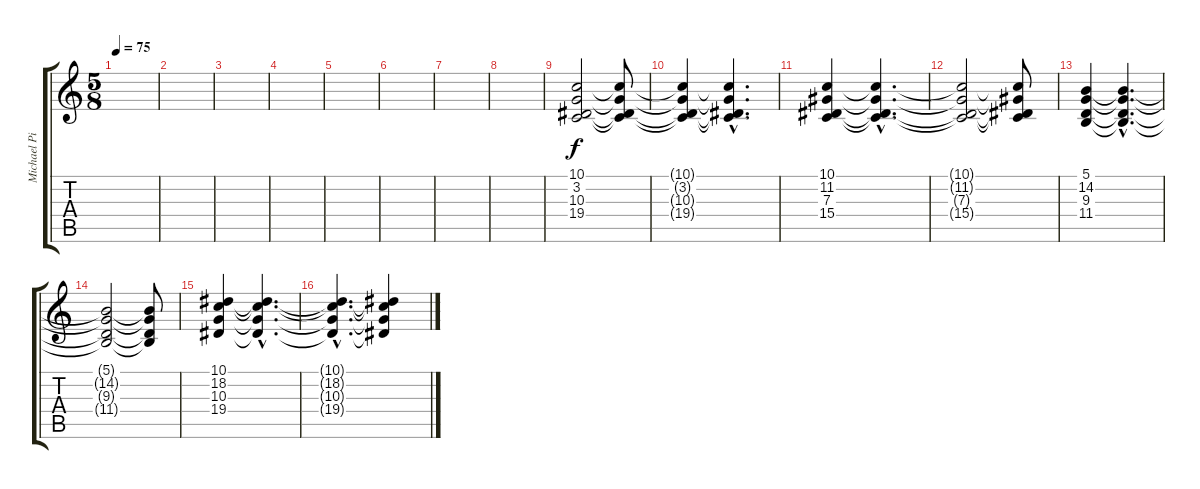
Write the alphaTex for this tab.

\track ("Michael Pinnella - Choeurs" "Michael Pi") {instrument choiraahs}
\staff {score tabs}
\tuning (D4 A3 F3 C3 G2 D2) {hide}
\ts (5 8)
\tempo 75
\clef g2
\ks c
|
|
|
|
|
|
|
|
(10.1 3.2 10.3 19.4).2 (10.1{t} 3.2{t} 10.3{t} 19.4{t}).8 |
(10.1{t} 3.2{t} 10.3{t} 19.4{t}).4 (10.1{hac t} 3.2{hac t} 10.3{hac t} 19.4{hac t}).4{d} |
(10.1 11.2 7.3 15.4).4 (10.1{hac t} 11.2{hac t} 7.3{hac t} 15.4{hac t}).4{d} |
(10.1{t} 11.2{t} 7.3{t} 15.4{t}).2 (10.1{t} 11.2{t} 7.3{t} 15.4{t}).8 |
(5.1 14.2 9.3 11.4).4 (5.1{hac t} 14.2{hac t} 9.3{hac t} 11.4{hac t}).4{d} |
(5.1{t} 14.2{t} 9.3{t} 11.4{t}).2 (5.1{t} 14.2{t} 9.3{t} 11.4{t}).8 |
(10.1 18.2 10.3 19.4).4 (10.1{hac t} 18.2{hac t} 10.3{hac t} 19.4{hac t}).4{d} |
(10.1{hac t} 18.2{hac t} 10.3{hac t} 19.4{hac t}).4{d} (10.1{t} 18.2{t} 10.3{t} 19.4{t}).4
